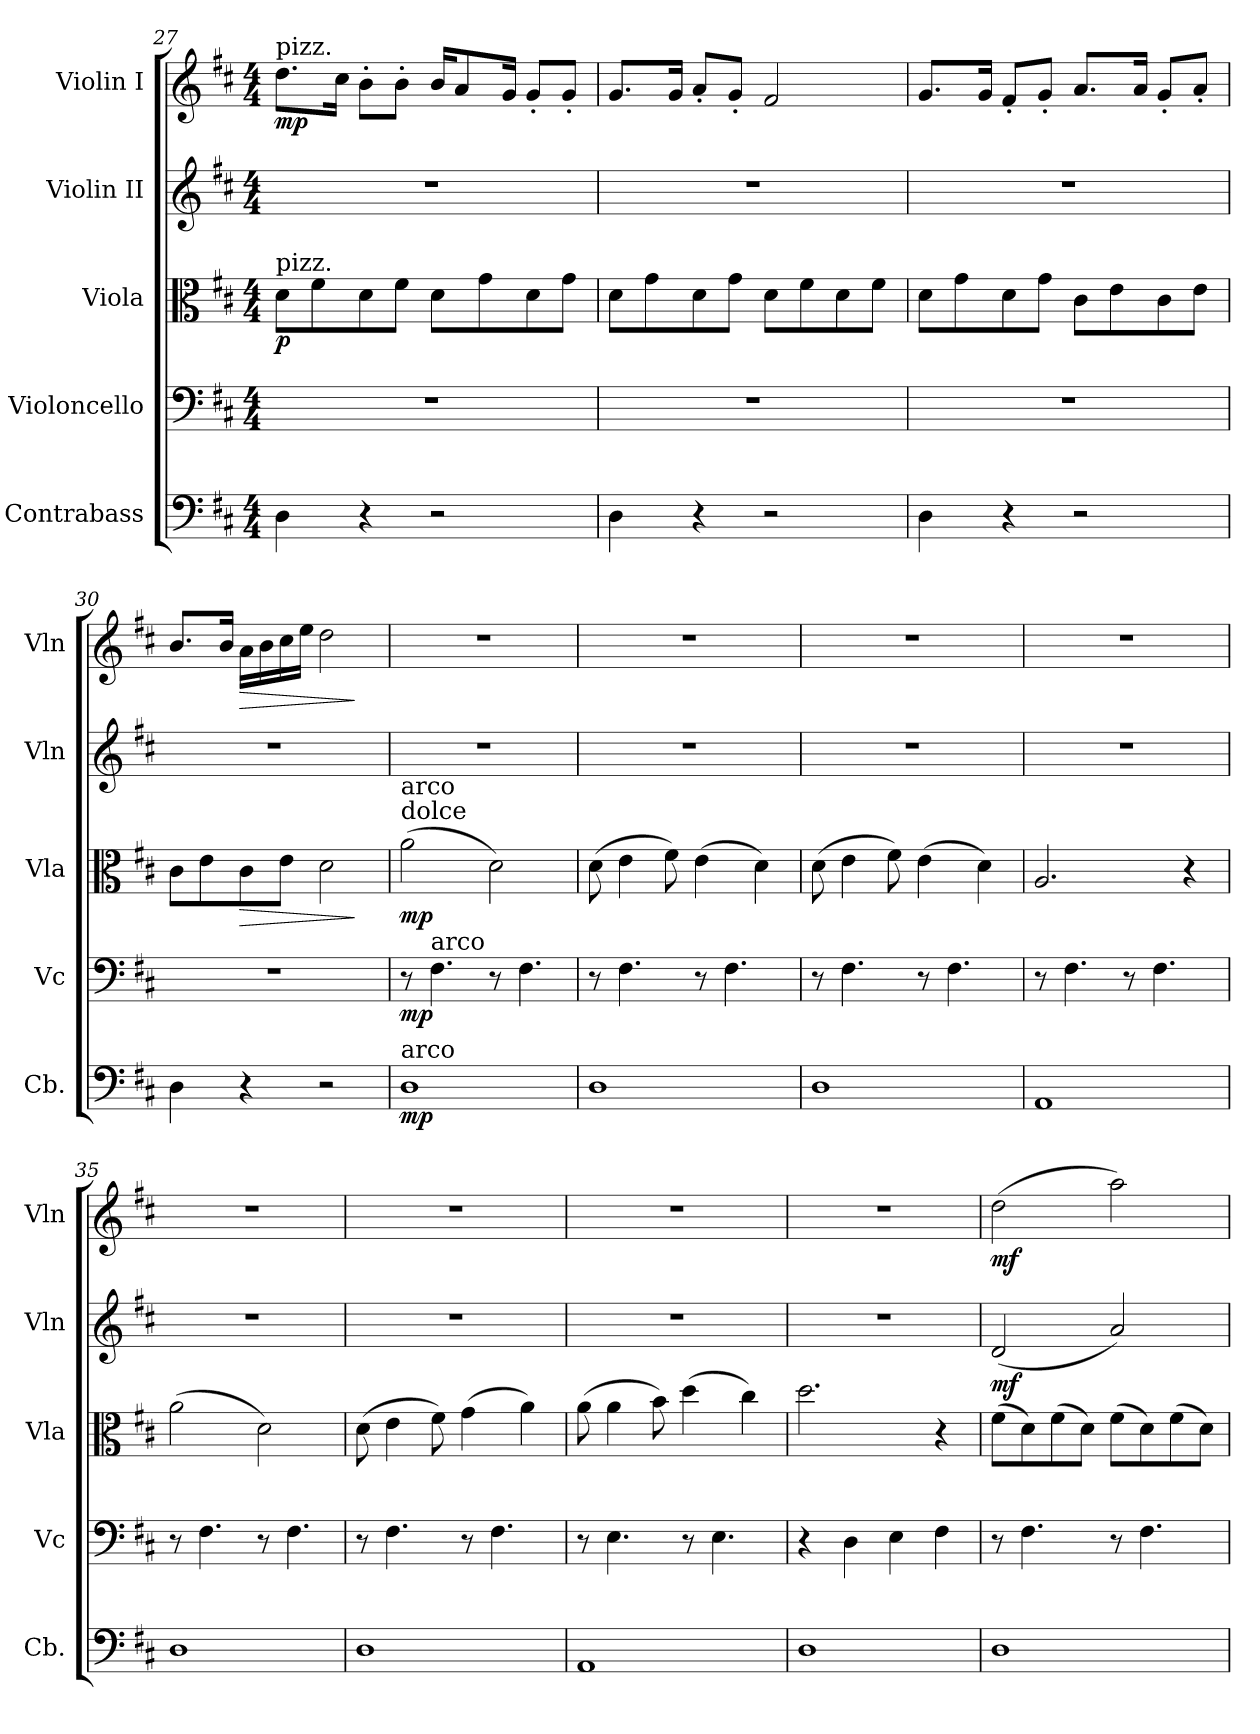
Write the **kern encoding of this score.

**kern	**dynam	**kern	**dynam	**kern	**dynam	**kern	**dynam	**kern	**dynam
*part5	*part5	*part4	*part4	*part3	*part3	*part2	*part2	*part1	*part1
*staff5	*staff5	*staff4	*staff4	*staff3	*staff3	*staff2	*staff2	*staff1	*staff1
*I"Contrabass	*	*I"Violoncello	*	*I"Viola	*	*I"Violin II	*	*I"Violin I	*
*I'Cb.	*	*I'Vc	*	*I'Vla	*	*I'Vln	*	*I'Vln	*
!!LO:LB:g=z
*clefF4	*	*clefF4	*	*clefC3	*	*clefG2	*	*clefG2	*
*ITrd7c12	*	*	*	*	*	*	*	*	*
*k[f#c#]	*	*k[f#c#]	*	*k[f#c#]	*	*k[f#c#]	*	*k[f#c#]	*
*M4/4	*	*M4/4	*	*M4/4	*	*M4/4	*	*M4/4	*
=27	=27	=27	=27	=27	=27	=27	=27	=27	=27
!	!	!	!	!	!	!	!	!LO:TX:a:t=pizz.	!
!	!	!	!	!LO:TX:a:t=pizz.	!	!	!	!	!
!	!	!	!	!	!LO:DY:b	!	!	!	!LO:DY:b
4DD\	.	1r	.	8d\L	p	1r	.	8.dd\L	mp
.	.	.	.	8f#\	.	.	.	.	.
.	.	.	.	.	.	.	.	16cc#\Jk	.
4r	.	.	.	8d\	.	.	.	8b'\L	.
.	.	.	.	8f#\J	.	.	.	8b'\J	.
2r	.	.	.	8d\L	.	.	.	16b/KL	.
.	.	.	.	.	.	.	.	8a/	.
.	.	.	.	8g\	.	.	.	.	.
.	.	.	.	.	.	.	.	16g/Jk	.
.	.	.	.	8d\	.	.	.	8g'/L	.
.	.	.	.	8g\J	.	.	.	8g'/J	.
=28	=28	=28	=28	=28	=28	=28	=28	=28	=28
4DD\	.	1r	.	8d\L	.	1r	.	8.g/L	.
.	.	.	.	8g\	.	.	.	.	.
.	.	.	.	.	.	.	.	16g/Jk	.
4r	.	.	.	8d\	.	.	.	8a'/L	.
.	.	.	.	8g\J	.	.	.	8g'/J	.
2r	.	.	.	8d\L	.	.	.	2f#/	.
.	.	.	.	8f#\	.	.	.	.	.
.	.	.	.	8d\	.	.	.	.	.
.	.	.	.	8f#\J	.	.	.	.	.
=29	=29	=29	=29	=29	=29	=29	=29	=29	=29
4DD\	.	1r	.	8d\L	.	1r	.	8.g/L	.
.	.	.	.	8g\	.	.	.	.	.
.	.	.	.	.	.	.	.	16g/Jk	.
4r	.	.	.	8d\	.	.	.	8f#'/L	.
.	.	.	.	8g\J	.	.	.	8g'/J	.
2r	.	.	.	8c#\L	.	.	.	8.a/L	.
.	.	.	.	8e\	.	.	.	.	.
.	.	.	.	.	.	.	.	16a/Jk	.
.	.	.	.	8c#\	.	.	.	8g'/L	.
.	.	.	.	8e\J	.	.	.	8a'/J	.
=30	=30	=30	=30	=30	=30	=30	=30	=30	=30
4DD\	.	1r	.	8c#\L	.	1r	.	8.b/L	.
.	.	.	.	8e\	.	.	.	.	.
.	.	.	.	.	.	.	.	16b/Jk	.
!	!	!	!	!	!LO:HP:b	!	!	!	!LO:HP:b
4r	.	.	.	8c#\	>	.	.	16a\LL	>
.	.	.	.	.	.	.	.	16b\	.
.	.	.	.	8e\J	.	.	.	16cc#\	.
.	.	.	.	.	.	.	.	16ee\JJ	.
2r	.	.	.	2d\	.	.	.	2dd\	.
.	.	.	.	.	]	.	.	.	]
=31	=31	=31	=31	=31	=31	=31	=31	=31	=31
!	!	!	!	!LO:TX:a:t=dolce	!	!	!	!	!
!	!	!	!	!LO:TX:a:t=arco	!	!	!	!	!
!LO:TX:a:t=arco	!	!	!	!	!	!	!	!	!
!	!LO:DY:b	!	!LO:DY:b	!	!LO:DY:b	!	!	!	!
1DD	mp	8r	mp	(2a\	mp	1r	.	1r	.
!	!	!LO:TX:a:t=arco	!	!	!	!	!	!	!
.	.	4.F#\	.	.	.	.	.	.	.
.	.	8r	.	2d\)	.	.	.	.	.
.	.	4.F#\	.	.	.	.	.	.	.
!!LO:PB:g=z
=32	=32	=32	=32	=32	=32	=32	=32	=32	=32
1DD	.	8r	.	(8d\	.	1r	.	1r	.
.	.	4.F#\	.	4e\	.	.	.	.	.
.	.	.	.	8f#\)	.	.	.	.	.
.	.	8r	.	(4e\	.	.	.	.	.
.	.	4.F#\	.	.	.	.	.	.	.
.	.	.	.	4d\)	.	.	.	.	.
=33	=33	=33	=33	=33	=33	=33	=33	=33	=33
1DD	.	8r	.	(8d\	.	1r	.	1r	.
.	.	4.F#\	.	4e\	.	.	.	.	.
.	.	.	.	8f#\)	.	.	.	.	.
.	.	8r	.	(4e\	.	.	.	.	.
.	.	4.F#\	.	.	.	.	.	.	.
.	.	.	.	4d\)	.	.	.	.	.
=34	=34	=34	=34	=34	=34	=34	=34	=34	=34
1AAA	.	8r	.	2.A/	.	1r	.	1r	.
.	.	4.F#\	.	.	.	.	.	.	.
.	.	8r	.	.	.	.	.	.	.
.	.	4.F#\	.	.	.	.	.	.	.
.	.	.	.	4r	.	.	.	.	.
=35	=35	=35	=35	=35	=35	=35	=35	=35	=35
1DD	.	8r	.	(2a\	.	1r	.	1r	.
.	.	4.F#\	.	.	.	.	.	.	.
.	.	8r	.	2d\)	.	.	.	.	.
.	.	4.F#\	.	.	.	.	.	.	.
=36	=36	=36	=36	=36	=36	=36	=36	=36	=36
1DD	.	8r	.	(8d\	.	1r	.	1r	.
.	.	4.F#\	.	4e\	.	.	.	.	.
.	.	.	.	8f#\)	.	.	.	.	.
.	.	8r	.	(4g\	.	.	.	.	.
.	.	4.F#\	.	.	.	.	.	.	.
.	.	.	.	4a\)	.	.	.	.	.
=37	=37	=37	=37	=37	=37	=37	=37	=37	=37
1AAA	.	8r	.	(8a\	.	1r	.	1r	.
.	.	4.E\	.	4a\	.	.	.	.	.
.	.	.	.	8b\)	.	.	.	.	.
.	.	8r	.	(4dd\	.	.	.	.	.
.	.	4.E\	.	.	.	.	.	.	.
.	.	.	.	4cc#\)	.	.	.	.	.
=38	=38	=38	=38	=38	=38	=38	=38	=38	=38
1DD	.	4r	.	2.dd\	.	1r	.	1r	.
.	.	4D\	.	.	.	.	.	.	.
.	.	4E\	.	.	.	.	.	.	.
.	.	4F#\	.	4r	.	.	.	.	.
!!LO:LB:g=z
=39	=39	=39	=39	=39	=39	=39	=39	=39	=39
!	!	!	!	!	!	!	!LO:DY:b	!	!LO:DY:b
1DD	.	8r	.	(8f#\L	.	(2d/	mf	(2dd\	mf
.	.	4.F#\	.	8d\)	.	.	.	.	.
.	.	.	.	(8f#\	.	.	.	.	.
.	.	.	.	8d\J)	.	.	.	.	.
.	.	8r	.	(8f#\L	.	2a/)	.	2aa\)	.
.	.	4.F#\	.	8d\)	.	.	.	.	.
.	.	.	.	(8f#\	.	.	.	.	.
.	.	.	.	8d\J)	.	.	.	.	.
=	=	=	=	=	=	=	=	=	=
*-	*-	*-	*-	*-	*-	*-	*-	*-	*-
